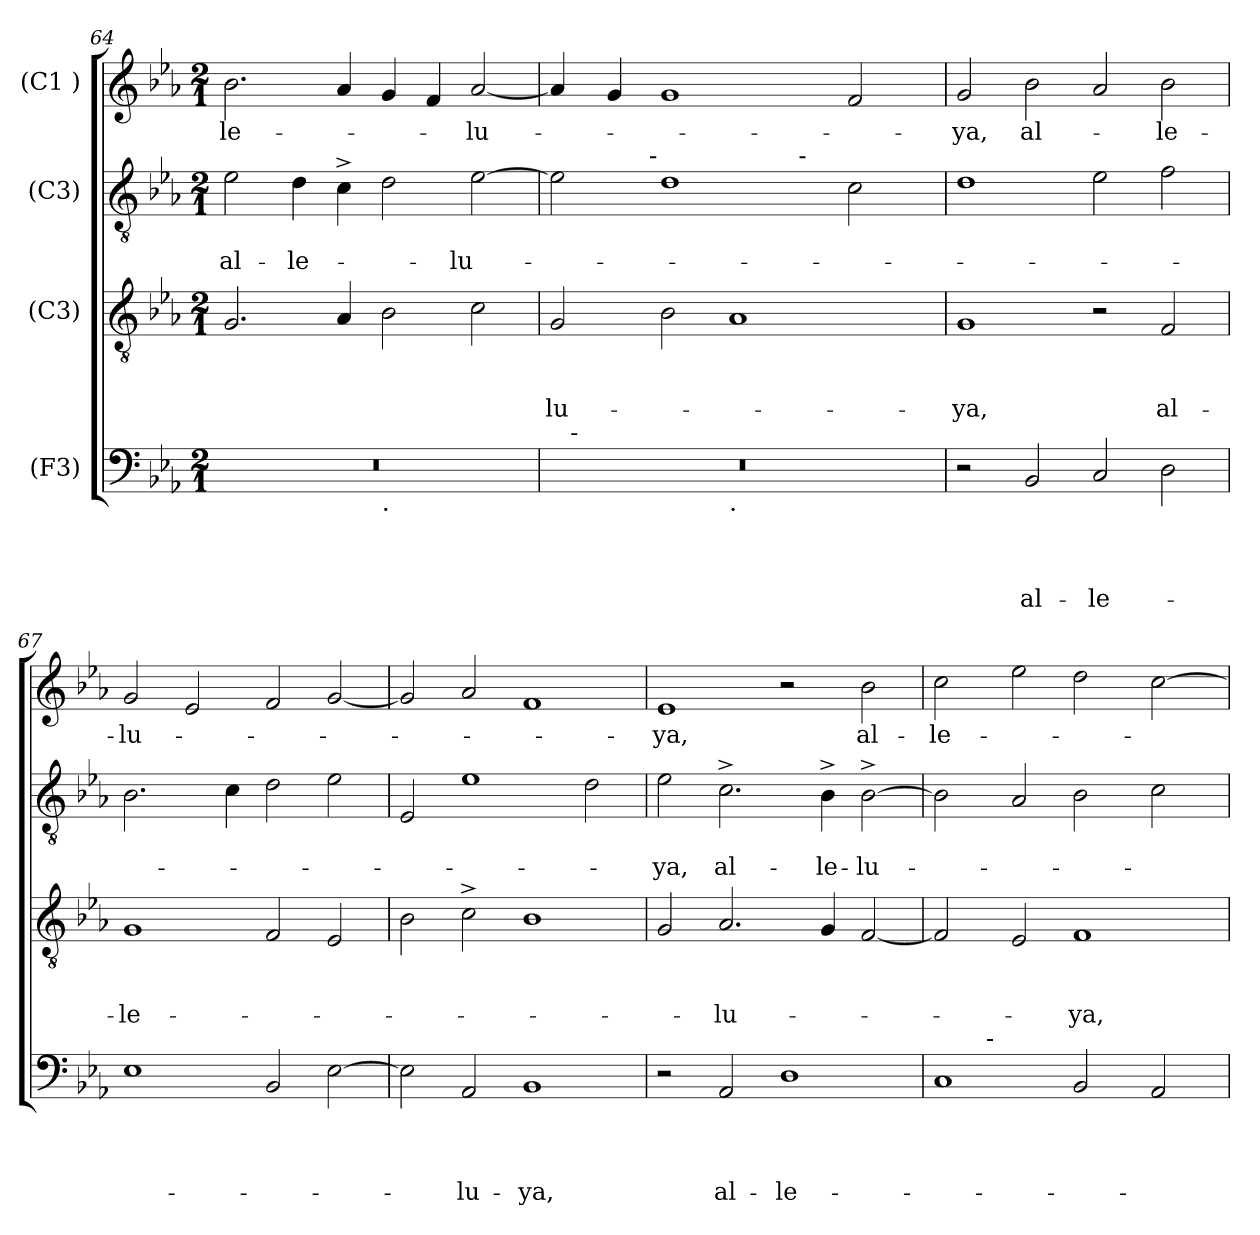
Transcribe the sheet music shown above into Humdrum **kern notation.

**kern	**text	**text	**text	**text	**kern	**text	**text	**text	**kern	**text	**text	**kern	**text
*part4	*part4	*part4	*part4	*part4	*part3	*part3	*part3	*part3	*part2	*part2	*part2	*part1	*part1
*staff4	*staff4	*staff4	*staff4	*staff4	*staff3	*staff3	*staff3	*staff3	*staff2	*staff2	*staff2	*staff1	*staff1
*I"(F3)	*	*	*	*	*I"(C3)	*	*	*	*I"(C3)	*	*	*I"(C1 )	*
*clefF4	*	*	*	*	*clefGv2	*	*	*	*clefGv2	*	*	*clefG2	*
*k[b-e-a-]	*	*	*	*	*k[b-e-a-]	*	*	*	*k[b-e-a-]	*	*	*k[b-e-a-]	*
*E-:	*	*	*	*	*E-:	*	*	*	*E-:	*	*	*E-:	*
*M2/1	*	*	*	*	*M2/1	*	*	*	*M2/1	*	*	*M2/1	*
=64	=64	=64	=64	=64	=64	=64	=64	=64	=64	=64	=64	=64	=64
!	!	!	!	!	!	!	!	!	!	!	!LO:LY:b	!	!LO:LY:b
*^	*	*	*	*	*	*	*	*	*	*	*	*	*
0r	1ryy	.	.	.	.	2.G/	.	.	.	2e-\	.	al-	2.b-\	-le-
!	!	!	!	!	!	!	!	!	!	!	!	!LO:LY:b	!	!
.	.	.	.	.	.	.	.	.	.	4d\	.	-le-	.	.
.	.	.	.	.	.	4A-/	.	.	.	4c^>\	.	.	4a-/	.
!	!LO:TX:b:t=.	!	!	!	!	!	!	!	!	!	!	!	!	!
.	1ryy	.	.	.	.	2B-\	.	.	.	2d\	.	.	4g/	.
.	.	.	.	.	.	.	.	.	.	.	.	.	4f/	.
!	!	!	!	!	!	!	!	!	!	!	!	!LO:LY:b	!	!LO:LY:b
.	.	.	.	.	.	2c\	.	.	.	[<2e-\	.	-lu-	[<2a-/	-lu-
!!LO:LB:g=z
=65	=65	=65	=65	=65	=65	=65	=65	=65	=65	=65	=65	=65	=65	=65
!	!	!	!	!	!	!	!	!	!LO:LY:b	!	!	!	!	!
*	*^	*	*	*	*	*	*	*	*	*^	*	*	*	*
*	*	*	*	*	*	*	*	*	*	*	*	*^	*	*	*	*
0r	16ryy	1ryy	.	.	.	.	2G/	.	.	-lu-	2e-\]	4...ryy	1ryy	.	.	4a-/]	.
!	!LO:TX:a:t=-	!	!	!	!	!	!	!	!	!	!	!	!	!	!	!	!
.	1ryy	.	.	.	.	.	.	.	.	.	.	.	.	.	.	.	.
.	.	.	.	.	.	.	.	.	.	.	.	.	.	.	.	4g/	.
!	!	!	!	!	!	!	!	!	!	!	!	!LO:TX:a:t=-	!	!	!	!	!
.	.	.	.	.	.	.	.	.	.	.	.	1ryy	.	.	.	.	.
.	.	.	.	.	.	.	2B-\	.	.	.	1d	.	.	.	.	1g	.
!	!	!LO:TX:b:t=.	!	!	!	!	!	!	!	!	!	!	!	!	!	!	!
.	.	1ryy	.	.	.	.	1A-	.	.	.	.	.	4ryy	.	.	.	.
.	2...ryy	.	.	.	.	.	.	.	.	.	.	.	.	.	.	.	.
.	.	.	.	.	.	.	.	.	.	.	.	.	32ryy	.	.	.	.
!	!	!	!	!	!	!	!	!	!	!	!	!	!LO:TX:a:t=-	!	!	!	!
.	.	.	.	.	.	.	.	.	.	.	.	.	2ryy	.	.	.	.
.	.	.	.	.	.	.	.	.	.	.	.	2ryy	.	.	.	.	.
.	.	.	.	.	.	.	.	.	.	.	2c\	.	.	.	.	2f/	.
.	.	.	.	.	.	.	.	.	.	.	.	.	8..ryy	.	.	.	.
.	.	.	.	.	.	.	.	.	.	.	.	32ryy	.	.	.	.	.
=66	=66	=66	=66	=66	=66	=66	=66	=66	=66	=66	=66	=66	=66	=66	=66	=66	=66
!	!	!	!	!	!	!	!	!	!	!LO:LY:b	!	!	!	!	!	!	!LO:LY:b
*v	*v	*v	*	*	*	*	*	*	*	*	*v	*v	*v	*	*	*	*
2r	.	.	.	.	1G	.	.	-ya,	1d	.	.	2g/	-ya,
!	!	!	!	!LO:LY:b	!	!	!	!	!	!	!	!	!LO:LY:b
2BB-/	.	.	.	al-	.	.	.	.	.	.	.	2b-\	al-
!	!	!	!	!LO:LY:b	!	!	!	!	!	!	!	!	!
2C/	.	.	.	-le-	2r	.	.	.	2e-\	.	.	2a-/	.
!	!	!	!	!	!	!	!	!LO:LY:b	!	!	!	!	!LO:LY:b
2D\	.	.	.	.	2F/	.	.	al-	2f\	.	.	2b-\	-le-
=67	=67	=67	=67	=67	=67	=67	=67	=67	=67	=67	=67	=67	=67
!	!	!	!	!	!	!	!	!LO:LY:b	!	!	!	!	!LO:LY:b
1E-	.	.	.	.	1G	.	.	-le-	2.B-\	.	.	2g/	-lu-
.	.	.	.	.	.	.	.	.	.	.	.	2e-/	.
.	.	.	.	.	.	.	.	.	4c\	.	.	.	.
2BB-/	.	.	.	.	2F/	.	.	.	2d\	.	.	2f/	.
[>2E-\	.	.	.	.	2E-/	.	.	.	2e-\	.	.	[<2g/	.
=68	=68	=68	=68	=68	=68	=68	=68	=68	=68	=68	=68	=68	=68
2E-\]	.	.	.	.	2B-\	.	.	.	2E-/	.	.	2g/]	.
!	!	!	!	!LO:LY:b	!	!	!	!	!	!	!	!	!
2AA-/	.	.	.	-lu-	2c^>\	.	.	.	1e-	.	.	2a-/	.
!	!	!	!	!LO:LY:b	!	!	!	!	!	!	!	!	!
1BB-	.	.	.	-ya,	1B-	.	.	.	.	.	.	1f	.
.	.	.	.	.	.	.	.	.	2d\	.	.	.	.
=69	=69	=69	=69	=69	=69	=69	=69	=69	=69	=69	=69	=69	=69
!	!	!	!	!	!	!	!	!	!	!	!LO:LY:b	!	!LO:LY:b
2r	.	.	.	.	2G/	.	.	.	2e-\	.	-ya,	1e-	-ya,
!	!	!	!	!LO:LY:b	!	!	!	!LO:LY:b	!	!	!LO:LY:b	!	!
2AA-/	.	.	.	al-	2.A-/	.	.	-lu-	2.c^>\	.	al-	.	.
!	!	!	!	!LO:LY:b	!	!	!	!	!	!	!	!	!
1D	.	.	.	-le-	.	.	.	.	.	.	.	2r	.
!	!	!	!	!	!	!	!	!	!	!	!LO:LY:b	!	!
.	.	.	.	.	4G/	.	.	.	4B-^>\	.	-le-	.	.
!	!	!	!	!	!	!	!	!	!	!	!LO:LY:b	!	!LO:LY:b
.	.	.	.	.	[<2F/	.	.	.	[<2B-^>\	.	-lu-	2b-\	al-
!!LO:LB:g=z
=70	=70	=70	=70	=70	=70	=70	=70	=70	=70	=70	=70	=70	=70
!	!	!	!	!	!	!	!	!	!	!	!	!	!LO:LY:b
*^	*	*	*	*	*	*	*	*	*	*	*	*	*
1C	4.ryy	.	.	.	.	2F/]	.	.	.	2B-\]	.	.	2cc\	-le-
!	!LO:TX:a:t=-	!	!	!	!	!	!	!	!	!	!	!	!	!
.	1ryy	.	.	.	.	.	.	.	.	.	.	.	.	.
.	.	.	.	.	.	2E-/	.	.	.	2A-/	.	.	2ee-\	.
!	!	!	!	!	!	!	!	!	!LO:LY:b	!	!	!	!	!
2BB-/	.	.	.	.	.	1F	.	.	-ya,	2B-\	.	.	2dd\	.
.	2ryy	.	.	.	.	.	.	.	.	.	.	.	.	.
2AA-/	.	.	.	.	.	.	.	.	.	2c\	.	.	[>2cc\	.
.	8ryy	.	.	.	.	.	.	.	.	.	.	.	.	.
*v	*v	*	*	*	*	*	*	*	*	*	*	*	*	*
=	=	=	=	=	=	=	=	=	=	=	=	=	=
*-	*-	*-	*-	*-	*-	*-	*-	*-	*-	*-	*-	*-	*-
